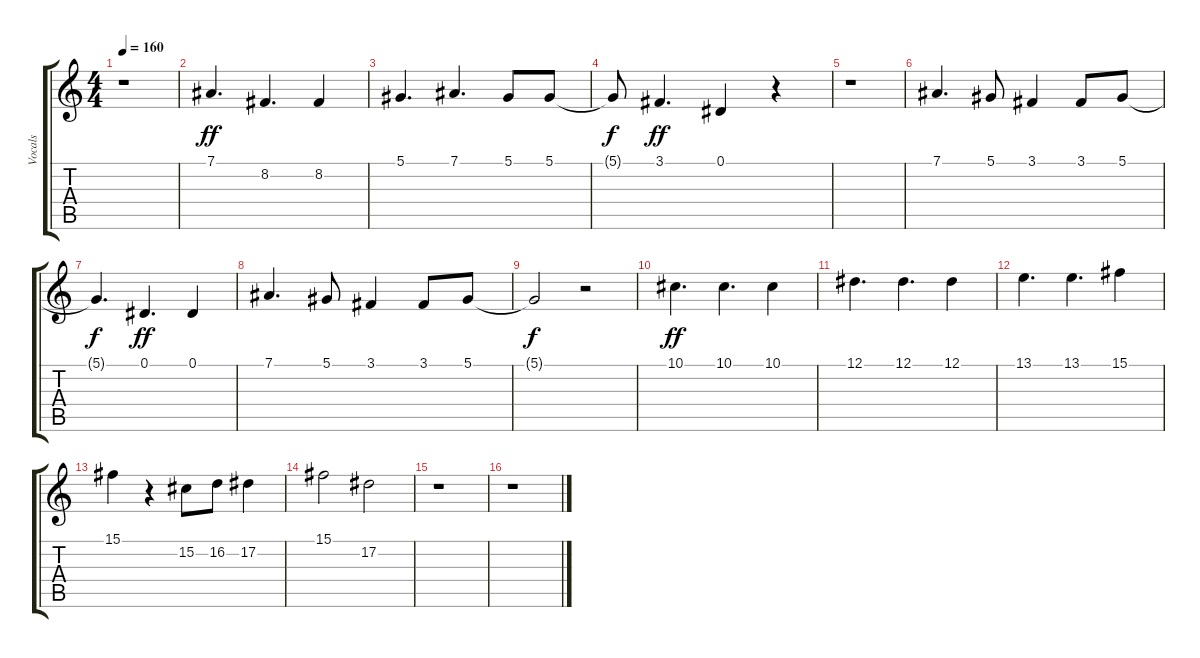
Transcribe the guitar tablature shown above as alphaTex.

\track ("Vocals" "Vocals") {instrument baritonesax}
\staff {score tabs}
\tuning (Eb4 Bb3 Gb3 Db3 Ab2 Eb2) {hide}
\ts (4 4)
\tempo 160
\clef g2
\ks c
r.1{dy ff} |
7.1.4{d} 8.2.4{d} 8.2.4 |
5.1.4{d} 7.1.4{d} 5.1.8 5.1.8 |
5.1{t}.8{dy f} 3.1.4{d dy ff} 0.1.4 r.4 |
r.1 |
7.1.4{d} 5.1.8 3.1.4 3.1.8 5.1.8 |
5.1{t}.4{d dy f} 0.1.4{d dy ff} 0.1.4 |
7.1.4{d} 5.1.8 3.1.4 3.1.8 5.1.8 |
5.1{t}.2{dy f} r.2 |
10.1.4{d dy ff} 10.1.4{d} 10.1.4 |
12.1.4{d} 12.1.4{d} 12.1.4 |
13.1.4{d} 13.1.4{d} 15.1.4 |
15.1.4 r.4 15.2.8 16.2.8 17.2.4 |
15.1.2 17.2.2 |
r.1 |
r.1
